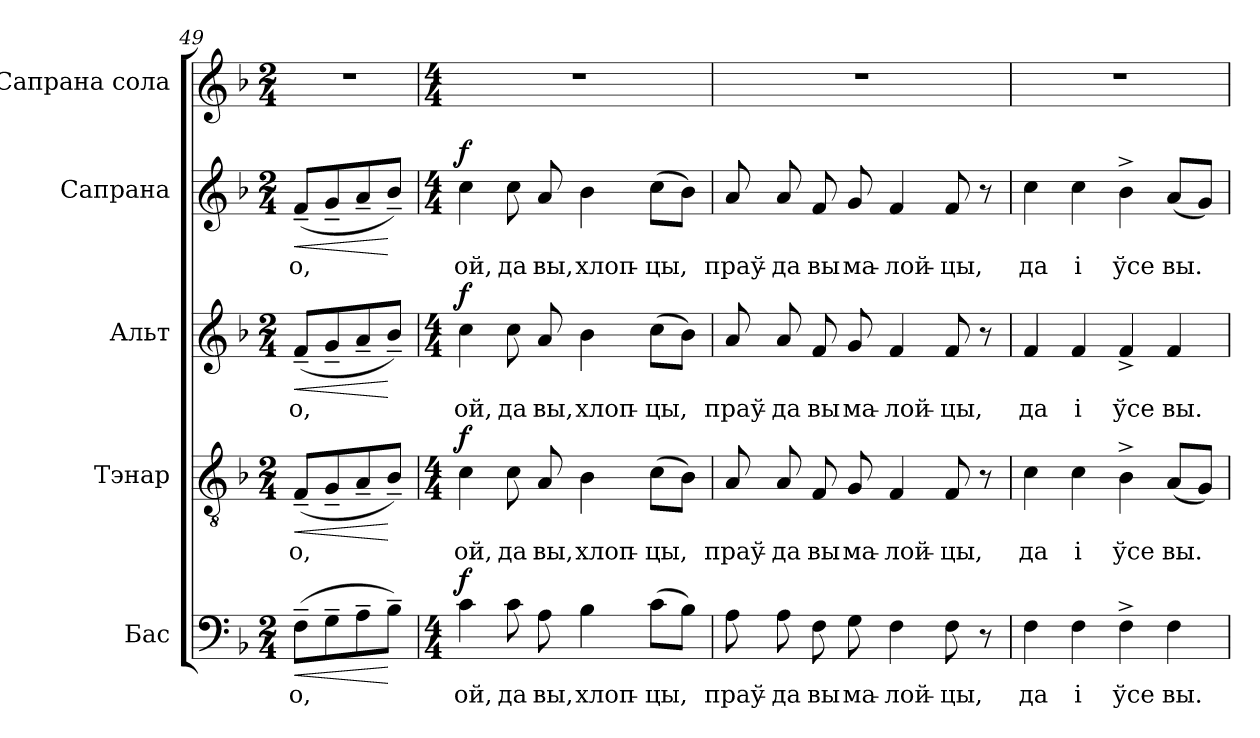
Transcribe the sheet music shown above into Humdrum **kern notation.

**kern	**text	**dynam	**kern	**text	**dynam	**kern	**text	**dynam	**kern	**text	**dynam	**kern
*part5	*part5	*part5	*part4	*part4	*part4	*part3	*part3	*part3	*part2	*part2	*part2	*part1
*staff5	*staff5	*staff5	*staff4	*staff4	*staff4	*staff3	*staff3	*staff3	*staff2	*staff2	*staff2	*staff1
*I"Бас	*	*	*I"Тэнар	*	*	*I"Альт	*	*	*I"Сапрана	*	*	*I"Сапрана сола
*clefF4	*	*	*clefGv2	*	*	*clefG2	*	*	*clefG2	*	*	*clefG2
*	*	*	*ITrd7c12	*	*	*	*	*	*	*	*	*
*k[b-]	*	*	*k[b-]	*	*	*k[b-]	*	*	*k[b-]	*	*	*k[b-]
*F:	*	*	*F:	*	*	*F:	*	*	*F:	*	*	*F:
*M2/4	*	*	*M2/4	*	*	*M2/4	*	*	*M2/4	*	*	*M2/4
=49	=49	=49	=49	=49	=49	=49	=49	=49	=49	=49	=49	=49
!	!LO:LY:b:color=#000000	!LO:HP:b	!	!	!	!	!	!	!	!	!	!
!	!	!	!	!LO:LY:b:color=#000000	!LO:HP:b	!	!	!	!	!	!	!
!	!	!	!	!	!	!	!LO:LY:b:color=#000000	!LO:HP:b	!	!	!	!
!	!	!	!	!	!	!	!	!	!	!LO:LY:b:color=#000000	!LO:HP:b	!LO:N:vis=1
(8F~i\L	о,	<	(8FF~i/L	о,	<	(8f~i/L	о,	<	(8f~i/L	о,	<	2r
8G~i\	.	.	8GG~i/	.	.	8g~i/	.	.	8g~i/	.	.	.
8A~i\	.	.	8AA~i/	.	.	8a~i/	.	.	8a~i/	.	.	.
8B-~i\J)	.	[	8BB-~i/J)	.	[	8b-~i/J)	.	[	8b-~i/J)	.	[	.
!!LO:LB:g=z
=50	=50	=50	=50	=50	=50	=50	=50	=50	=50	=50	=50	=50
*M4/4	*	*	*M4/4	*	*	*M4/4	*	*	*M4/4	*	*	*M4/4
!	!LO:LY:b:color=#000000	!	!	!	!	!	!	!	!	!	!	!
!	!	!	!	!LO:LY:b:color=#000000	!	!	!	!	!	!	!	!
!	!	!	!	!	!	!	!LO:LY:b:color=#000000	!	!	!	!	!
!	!	!	!	!	!	!	!	!	!	!LO:LY:b:color=#000000	!	!
4ci\	ой,	f	4Ci\	ой,	f	4cci\	ой,	f	4cci\	ой,	f	1r
!	!LO:LY:b:color=#000000	!	!	!	!	!	!	!	!	!	!	!
!	!	!	!	!LO:LY:b:color=#000000	!	!	!	!	!	!	!	!
!	!	!	!	!	!	!	!LO:LY:b:color=#000000	!	!	!	!	!
!	!	!	!	!	!	!	!	!	!	!LO:LY:b:color=#000000	!	!
8ci\	да	.	8Ci\	да	.	8cci\	да	.	8cci\	да	.	.
!	!LO:LY:b:color=#000000	!	!	!	!	!	!	!	!	!	!	!
!	!	!	!	!LO:LY:b:color=#000000	!	!	!	!	!	!	!	!
!	!	!	!	!	!	!	!LO:LY:b:color=#000000	!	!	!	!	!
!	!	!	!	!	!	!	!	!	!	!LO:LY:b:color=#000000	!	!
8Ai\	вы,	.	8AAi/	вы,	.	8ai/	вы,	.	8ai/	вы,	.	.
!	!LO:LY:b:color=#000000	!	!	!	!	!	!	!	!	!	!	!
!	!	!	!	!LO:LY:b:color=#000000	!	!	!	!	!	!	!	!
!	!	!	!	!	!	!	!LO:LY:b:color=#000000	!	!	!	!	!
!	!	!	!	!	!	!	!	!	!	!LO:LY:b:color=#000000	!	!
4B-i\	хлоп -	.	4BB-i\	хлоп -	.	4b-i\	хлоп -	.	4b-i\	хлоп -	.	.
!	!LO:LY:b:color=#000000	!	!	!	!	!	!	!	!	!	!	!
!	!	!	!	!LO:LY:b:color=#000000	!	!	!	!	!	!	!	!
!	!	!	!	!	!	!	!LO:LY:b:color=#000000	!	!	!	!	!
!	!	!	!	!	!	!	!	!	!	!LO:LY:b:color=#000000	!	!
(8ci\L	цы,	.	(8Ci\L	цы,	.	(8cci\L	цы,	.	(8cci\L	цы,	.	.
8B-i\J)	.	.	8BB-i\J)	.	.	8b-i\J)	.	.	8b-i\J)	.	.	.
=51	=51	=51	=51	=51	=51	=51	=51	=51	=51	=51	=51	=51
!	!LO:LY:b:color=#000000	!	!	!	!	!	!	!	!	!	!	!
!	!	!	!	!LO:LY:b:color=#000000	!	!	!	!	!	!	!	!
!	!	!	!	!	!	!	!LO:LY:b:color=#000000	!	!	!	!	!
!	!	!	!	!	!	!	!	!	!	!LO:LY:b:color=#000000	!	!
8Ai\	праў-	.	8AAi/	праў-	.	8ai/	праў-	.	8ai/	праў-	.	1r
!	!LO:LY:b:color=#000000	!	!	!	!	!	!	!	!	!	!	!
!	!	!	!	!LO:LY:b:color=#000000	!	!	!	!	!	!	!	!
!	!	!	!	!	!	!	!LO:LY:b:color=#000000	!	!	!	!	!
!	!	!	!	!	!	!	!	!	!	!LO:LY:b:color=#000000	!	!
8Ai\	да	.	8AAi/	да	.	8ai/	да	.	8ai/	да	.	.
!	!LO:LY:b:color=#000000	!	!	!	!	!	!	!	!	!	!	!
!	!	!	!	!LO:LY:b:color=#000000	!	!	!	!	!	!	!	!
!	!	!	!	!	!	!	!LO:LY:b:color=#000000	!	!	!	!	!
!	!	!	!	!	!	!	!	!	!	!LO:LY:b:color=#000000	!	!
8Fi\	вы	.	8FFi/	вы	.	8fi/	вы	.	8fi/	вы	.	.
!	!LO:LY:b:color=#000000	!	!	!	!	!	!	!	!	!	!	!
!	!	!	!	!LO:LY:b:color=#000000	!	!	!	!	!	!	!	!
!	!	!	!	!	!	!	!LO:LY:b:color=#000000	!	!	!	!	!
!	!	!	!	!	!	!	!	!	!	!LO:LY:b:color=#000000	!	!
8Gi\	ма-	.	8GGi/	ма-	.	8gi/	ма-	.	8gi/	ма-	.	.
!	!LO:LY:b:color=#000000	!	!	!	!	!	!	!	!	!	!	!
!	!	!	!	!LO:LY:b:color=#000000	!	!	!	!	!	!	!	!
!	!	!	!	!	!	!	!LO:LY:b:color=#000000	!	!	!	!	!
!	!	!	!	!	!	!	!	!	!	!LO:LY:b:color=#000000	!	!
4Fi\	лой-	.	4FFi/	лой-	.	4fi/	лой-	.	4fi/	лой-	.	.
!	!LO:LY:b:color=#000000	!	!	!	!	!	!	!	!	!	!	!
!	!	!	!	!LO:LY:b:color=#000000	!	!	!	!	!	!	!	!
!	!	!	!	!	!	!	!LO:LY:b:color=#000000	!	!	!	!	!
!	!	!	!	!	!	!	!	!	!	!LO:LY:b:color=#000000	!	!
8Fi\	-цы,	.	8FFi/	-цы,	.	8fi/	-цы,	.	8fi/	-цы,	.	.
8r	.	.	8r	.	.	8r	.	.	8r	.	.	.
=52	=52	=52	=52	=52	=52	=52	=52	=52	=52	=52	=52	=52
!	!LO:LY:b:color=#000000	!	!	!	!	!	!	!	!	!	!	!
!	!	!	!	!LO:LY:b:color=#000000	!	!	!	!	!	!	!	!
!	!	!	!	!	!	!	!LO:LY:b:color=#000000	!	!	!	!	!
!	!	!	!	!	!	!	!	!	!	!LO:LY:b:color=#000000	!	!
4Fi\	да	.	4Ci\	да	.	4fi/	да	.	4cci\	да	.	1r
!	!LO:LY:b:color=#000000	!	!	!	!	!	!	!	!	!	!	!
!	!	!	!	!LO:LY:b:color=#000000	!	!	!	!	!	!	!	!
!	!	!	!	!	!	!	!LO:LY:b:color=#000000	!	!	!	!	!
!	!	!	!	!	!	!	!	!	!	!LO:LY:b:color=#000000	!	!
4Fi\	і	.	4Ci\	і	.	4fi/	і	.	4cci\	і	.	.
!	!LO:LY:b:color=#000000	!	!	!	!	!	!	!	!	!	!	!
!	!	!	!	!LO:LY:b:color=#000000	!	!	!	!	!	!	!	!
!	!	!	!	!	!	!	!LO:LY:b:color=#000000	!	!	!	!	!
!	!	!	!	!	!	!	!	!	!	!LO:LY:b:color=#000000	!	!
4F^i\	ўсе	.	4BB-^i\	ўсе	.	4f^i/	ўсе	.	4b-^i\	ўсе	.	.
!	!LO:LY:b:color=#000000	!	!	!	!	!	!	!	!	!	!	!
!	!	!	!	!LO:LY:b:color=#000000	!	!	!	!	!	!	!	!
!	!	!	!	!	!	!	!LO:LY:b:color=#000000	!	!	!	!	!
!	!	!	!	!	!	!	!	!	!	!LO:LY:b:color=#000000	!	!
4Fi\	вы.	.	(8AAi/L	вы.	.	4fi/	вы.	.	(8ai/L	вы.	.	.
.	.	.	8GGi/J)	.	.	.	.	.	8gi/J)	.	.	.
=	=	=	=	=	=	=	=	=	=	=	=	=
*-	*-	*-	*-	*-	*-	*-	*-	*-	*-	*-	*-	*-
